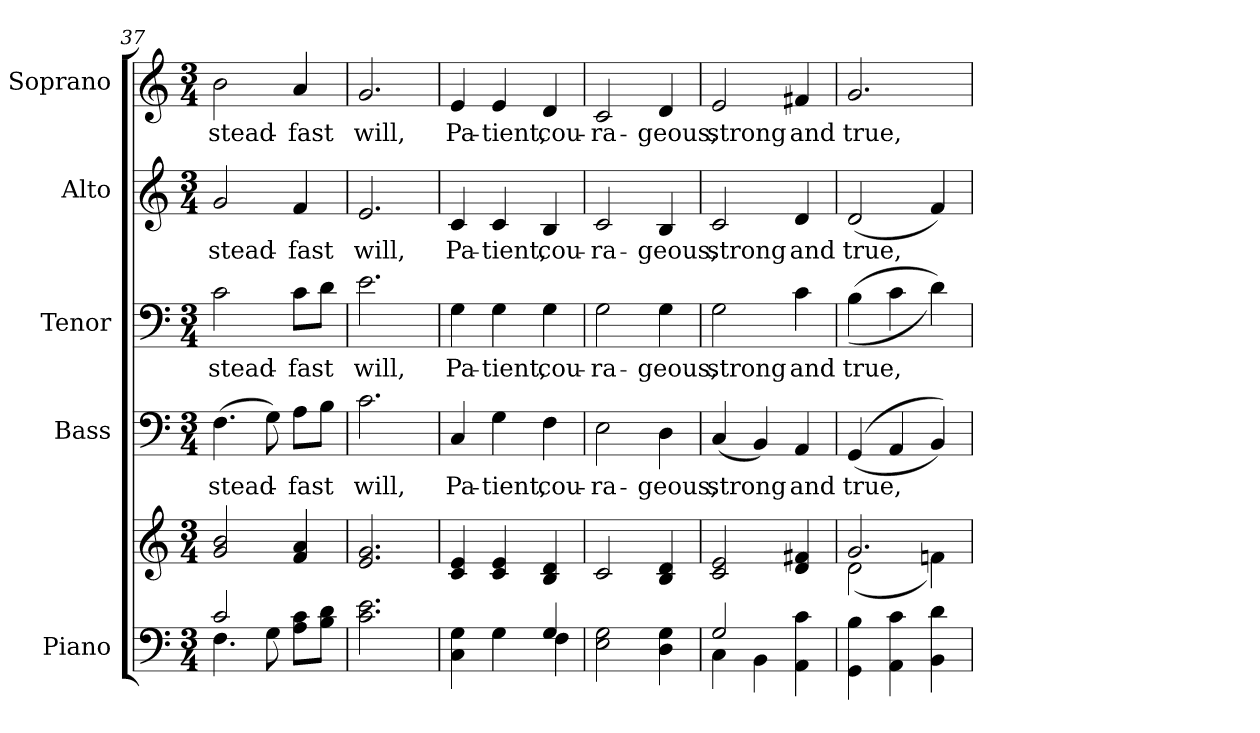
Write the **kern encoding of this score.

**kern	**kern	**kern	**text	**kern	**text	**kern	**text	**kern	**text
*part5	*part5	*part4	*part4	*part3	*part3	*part2	*part2	*part1	*part1
*staff6	*staff5	*staff4	*staff4	*staff3	*staff3	*staff2	*staff2	*staff1	*staff1
*I"Piano	*	*I"Bass	*	*I"Tenor	*	*I"Alto	*	*I"Soprano	*
*I'Pno.	*	*I'B.	*	*I'T.	*	*I'A.	*	*I'S.	*
*clefF4	*clefG2	*clefF4	*	*clefF4	*	*clefG2	*	*clefG2	*
*k[]	*k[]	*k[]	*	*k[]	*	*k[]	*	*k[]	*
*C:	*C:	*C:	*	*C:	*	*C:	*	*C:	*
*M3/4	*M3/4	*M3/4	*	*M3/4	*	*M3/4	*	*M3/4	*
=37	=37	=37	=37	=37	=37	=37	=37	=37	=37
*^	*	*	*	*	*	*	*	*	*
!	!	!	!	!LO:LY:b:color=#000000	!	!	!	!	!	!
!	!	!	!	!	!	!LO:LY:b:color=#000000	!	!	!	!
!	!	!	!	!	!	!	!	!LO:LY:b:color=#000000	!	!
!	!	!	!	!	!	!	!	!	!	!LO:LY:b:color=#000000
2ci/	4.Fi\	2gi/ 2bi	(4.Fi\	stead-	2ci\	stead-	2gi/	stead-	2bi\	stead-
.	8Gi\	.	8Gi\)	.	.	.	.	.	.	.
!	!	!	!	!LO:LY:b:color=#000000	!	!	!	!	!	!
!	!	!	!	!	!	!LO:LY:b:color=#000000	!	!	!	!
!	!	!	!	!	!	!	!	!LO:LY:b:color=#000000	!	!
!	!	!	!	!	!	!	!	!	!	!LO:LY:b:color=#000000
8Ai\ 8ciL	4ryy	4fi/ 4ai	8Ai\L	-fast	8ci\L	-fast	4fi/	-fast	4ai/	-fast
8Bi\ 8diJ	.	.	8Bi\J	.	8di\J	.	.	.	.	.
*v	*v	*	*	*	*	*	*	*	*	*
!!LO:PB:g=z
=38	=38	=38	=38	=38	=38	=38	=38	=38	=38
!	!	!	!LO:LY:b:color=#000000	!	!	!	!	!	!
!	!	!	!	!	!LO:LY:b:color=#000000	!	!	!	!
!	!	!	!	!	!	!	!LO:LY:b:color=#000000	!	!
!	!	!	!	!	!	!	!	!	!LO:LY:b:color=#000000
2.ci\ 2.ei	2.ei/ 2.gi	2.ci\	will,	2.ei\	will,	2.ei/	will,	2.gi/	will,
=39	=39	=39	=39	=39	=39	=39	=39	=39	=39
*^	*	*	*	*	*	*	*	*	*
!	!	!	!	!LO:LY:b:color=#000000	!	!	!	!	!	!
!	!	!	!	!	!	!LO:LY:b:color=#000000	!	!	!	!
!	!	!	!	!	!	!	!	!LO:LY:b:color=#000000	!	!
!	!	!	!	!	!	!	!	!	!	!LO:LY:b:color=#000000
4Ci\ 4Gi	2ryy	4ci/ 4ei	4Ci/	Pa-	4Gi\	Pa-	4ci/	Pa-	4ei/	Pa-
!	!	!	!	!LO:LY:b:color=#000000	!	!	!	!	!	!
!	!	!	!	!	!	!LO:LY:b:color=#000000	!	!	!	!
!	!	!	!	!	!	!	!	!LO:LY:b:color=#000000	!	!
!	!	!	!	!	!	!	!	!	!	!LO:LY:b:color=#000000
4Gi\	.	4ci/ 4ei	4Gi\	-tient,	4Gi\	-tient,	4ci/	-tient,	4ei/	-tient,
!	!	!	!	!LO:LY:b:color=#000000	!	!	!	!	!	!
!	!	!	!	!	!	!LO:LY:b:color=#000000	!	!	!	!
!	!	!	!	!	!	!	!	!LO:LY:b:color=#000000	!	!
!	!	!	!	!	!	!	!	!	!	!LO:LY:b:color=#000000
4Gi/	4Fi\	4Bi/ 4di	4Fi\	cou-	4Gi\	cou-	4Bi/	cou-	4di/	cou-
*v	*v	*	*	*	*	*	*	*	*	*
=40	=40	=40	=40	=40	=40	=40	=40	=40	=40
*^	*	*	*	*	*	*	*	*	*
!	!	!	!	!LO:LY:b:color=#000000	!	!	!	!	!	!
*v	*v	*	*	*	*	*	*	*	*	*
*^	*	*	*	*	*	*	*	*	*
!	!	!	!	!	!	!LO:LY:b:color=#000000	!	!	!	!
*v	*v	*	*	*	*	*	*	*	*	*
*^	*	*	*	*	*	*	*	*	*
!	!	!	!	!	!	!	!	!LO:LY:b:color=#000000	!	!
*v	*v	*	*	*	*	*	*	*	*	*
*^	*	*	*	*	*	*	*	*	*
!	!	!	!	!	!	!	!	!	!	!LO:LY:b:color=#000000
*v	*v	*	*	*	*	*	*	*	*	*
2Ei\ 2Gi	2ci/	2Ei\	-ra-	2Gi\	-ra-	2ci/	-ra-	2ci/	-ra-
!	!	!	!LO:LY:b:color=#000000	!	!	!	!	!	!
!	!	!	!	!	!LO:LY:b:color=#000000	!	!	!	!
!	!	!	!	!	!	!	!LO:LY:b:color=#000000	!	!
!	!	!	!	!	!	!	!	!	!LO:LY:b:color=#000000
4Di\ 4Gi	4Bi/ 4di	4Di\	-geous,	4Gi\	-geous,	4Bi/	-geous,	4di/	-geous,
!!LO:PB:g=z
=41	=41	=41	=41	=41	=41	=41	=41	=41	=41
*^	*	*	*	*	*	*	*	*	*
!	!	!	!	!LO:LY:b:color=#000000	!	!	!	!	!	!
!	!	!	!	!	!	!LO:LY:b:color=#000000	!	!	!	!
!	!	!	!	!	!	!	!	!LO:LY:b:color=#000000	!	!
!	!	!	!	!	!	!	!	!	!	!LO:LY:b:color=#000000
2Gi/	4Ci\	2ci/ 2ei	(4Ci/	strong	2Gi\	strong	2ci/	strong	2ei/	strong
.	4BBi\	.	4BBi/)	.	.	.	.	.	.	.
!	!	!	!	!LO:LY:b:color=#000000	!	!	!	!	!	!
!	!	!	!	!	!	!LO:LY:b:color=#000000	!	!	!	!
!	!	!	!	!	!	!	!	!LO:LY:b:color=#000000	!	!
!	!	!	!	!	!	!	!	!	!	!LO:LY:b:color=#000000
4AAi\ 4ci	4ryy	4di/ 4f#Xi	4AAi/	and	4ci\	and	4di/	and	4f#Xi/	and
*v	*v	*	*	*	*	*	*	*	*	*
=42	=42	=42	=42	=42	=42	=42	=42	=42	=42
*	*^	*	*	*	*	*	*	*	*
*^	*	*	*	*	*	*	*	*	*	*
!	!	!	!	!	!LO:LY:b:color=#000000	!	!	!	!	!	!
*v	*v	*	*	*	*	*	*	*	*	*	*
*^	*	*	*	*	*	*	*	*	*	*
!	!	!	!	!	!	!	!LO:LY:b:color=#000000	!	!	!	!
*v	*v	*	*	*	*	*	*	*	*	*	*
*^	*	*	*	*	*	*	*	*	*	*
!	!	!	!	!	!	!	!	!	!LO:LY:b:color=#000000	!	!
*v	*v	*	*	*	*	*	*	*	*	*	*
*^	*	*	*	*	*	*	*	*	*	*
!	!	!	!	!	!	!	!	!	!	!	!LO:LY:b:color=#000000
*v	*v	*	*	*	*	*	*	*	*	*	*
4GGi\ 4Bi	2.gi/	(2di\	((4GGi/	true,	((4Bi\	true,	(2di/	true,	2.gi/	true,
4AAi\ 4ci	.	.	4AAi/	.	4ci\	.	.	.	.	.
4BBi\ 4di	.	4fni\)	4BBi/))	.	4di\))	.	4fi/)	.	.	.
*	*v	*v	*	*	*	*	*	*	*	*
=	=	=	=	=	=	=	=	=	=
*-	*-	*-	*-	*-	*-	*-	*-	*-	*-
